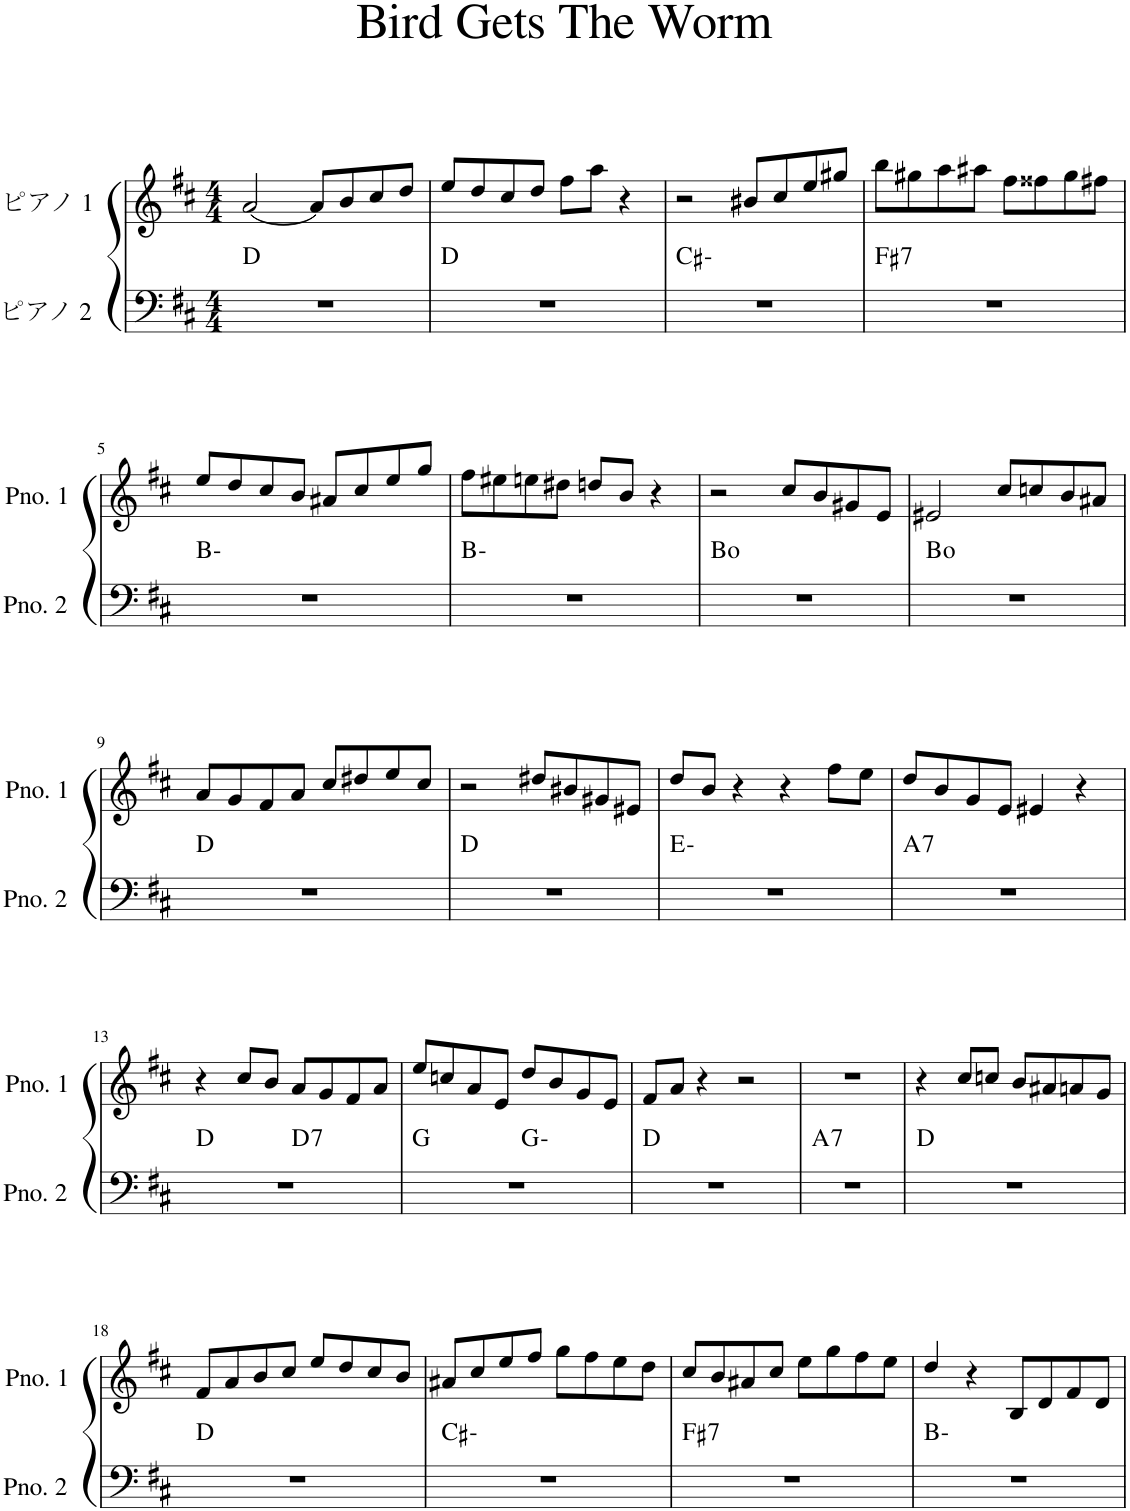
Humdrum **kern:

**kern	**harte	**kern
*part2	*part2	*part1
*staff2	*	*staff1
*I"ピアノ 2	*	*I"ピアノ 1
*clefF4	*	*clefG2
*k[f#c#]	*	*k[f#c#]
*M4/4	*	*M4/4
=1	=1	=1
1r	D:maj	[2a/
.	.	8a/L]
.	.	8b/
.	.	8cc#/
.	.	8dd/J
=2	=2	=2
1r	D:maj	8ee/L
.	.	8dd/
.	.	8cc#/
.	.	8dd/J
.	.	8ff#\L
.	.	8aa\J
.	.	4r
=3	=3	=3
1r	C#:min	2r
.	.	8b#X/L
.	.	8cc#/
.	.	8ee/
.	.	8gg#X/J
=4	=4	=4
!	!LO:H:kt=7	!
1r	F#:7	8bb\L
.	.	8gg#X\
.	.	8aa\
.	.	8aa#X\J
.	.	8ff#\L
.	.	8ff##X\
.	.	8gg#\
.	.	8ff#X\J
!!LO:LB:g=z
=5	=5	=5
1r	B:min	8ee/L
.	.	8dd/
.	.	8cc#/
.	.	8b/J
.	.	8a#X/L
.	.	8cc#/
.	.	8ee/
.	.	8gg/J
=6	=6	=6
1r	B:min	8ff#\L
.	.	8ee#X\
.	.	8een\
.	.	8dd#X\J
.	.	8ddn/L
.	.	8b/J
.	.	4r
=7	=7	=7
1r	B:dim	2r
.	.	8cc#/L
.	.	8b/
.	.	8g#X/
.	.	8e/J
=8	=8	=8
1r	B:dim	2e#X/
.	.	8cc#/L
.	.	8ccn/
.	.	8b/
.	.	8a#X/J
!!LO:LB:g=z
=9	=9	=9
1r	D:maj	8a/L
.	.	8g/
.	.	8f#/
.	.	8a/J
.	.	8cc#/L
.	.	8dd#X/
.	.	8ee/
.	.	8cc#/J
=10	=10	=10
1r	D:maj	2r
.	.	8dd#X/L
.	.	8b#X/
.	.	8g#X/
.	.	8e#X/J
=11	=11	=11
1r	E:min	8dd/L
.	.	8b/J
.	.	4r
.	.	4r
.	.	8ff#\L
.	.	8ee\J
=12	=12	=12
!	!LO:H:kt=7	!
1r	A:7	8dd/L
.	.	8b/
.	.	8g/
.	.	8e/J
.	.	4e#X/
.	.	4r
!!LO:LB:g=z
=13	=13	=13
*^	*	*
1r	2ryy	D:maj	4r
.	.	.	8cc#/L
.	.	.	8b/J
!	!	!LO:H:kt=7	!
.	2ryy	D:7	8a/L
.	.	.	8g/
.	.	.	8f#/
.	.	.	8a/J
=14	=14	=14	=14
1r	2ryy	G:maj	8ee/L
.	.	.	8ccn/
.	.	.	8a/
.	.	.	8e/J
.	2ryy	G:min	8dd/L
.	.	.	8b/
.	.	.	8g/
.	.	.	8e/J
*v	*v	*	*
=15	=15	=15
1r	D:maj	8f#/L
.	.	8a/J
.	.	4r
.	.	2r
=16	=16	=16
!	!LO:H:kt=7	!
1r	A:7	1r
=17	=17	=17
1r	D:maj	4r
.	.	8cc#/L
.	.	8ccn/J
.	.	8b/L
.	.	8a#X/
.	.	8an/
.	.	8g/J
!!LO:LB:g=z
=18	=18	=18
1r	D:maj	8f#/L
.	.	8a/
.	.	8b/
.	.	8cc#/J
.	.	8ee/L
.	.	8dd/
.	.	8cc#/
.	.	8b/J
=19	=19	=19
1r	C#:min	8a#X/L
.	.	8cc#/
.	.	8ee/
.	.	8ff#/J
.	.	8gg\L
.	.	8ff#\
.	.	8ee\
.	.	8dd\J
=20	=20	=20
!	!LO:H:kt=7	!
1r	F#:7	8cc#/L
.	.	8b/
.	.	8a#X/
.	.	8cc#/J
.	.	8ee\L
.	.	8gg\
.	.	8ff#\
.	.	8ee\J
=21	=21	=21
1r	B:min	4dd/
.	.	4r
.	.	8B/L
.	.	8d/
.	.	8f#/
.	.	8d/J
=	=	=
*-	*-	*-
